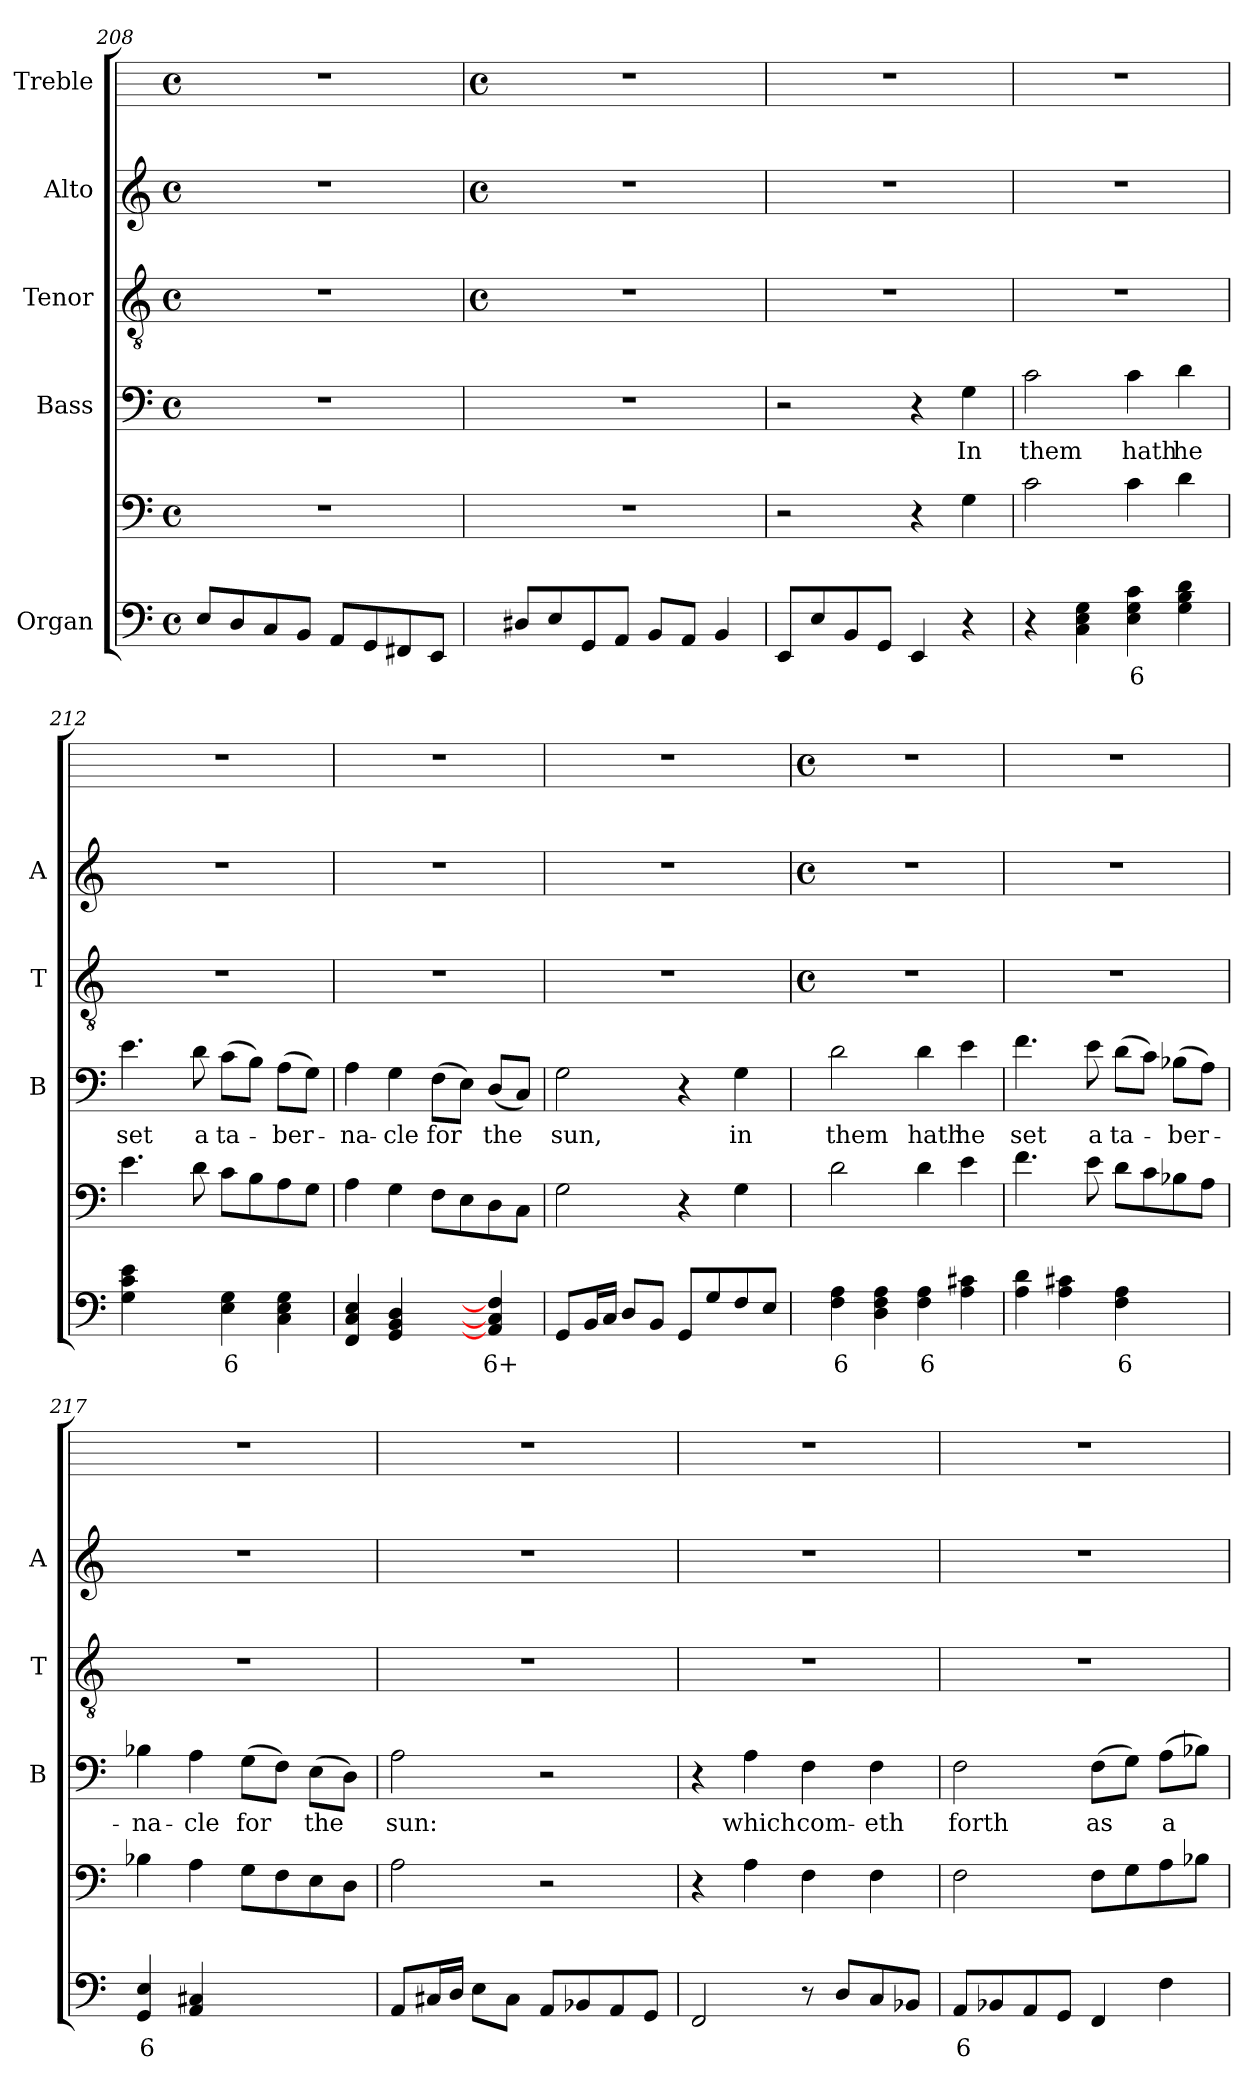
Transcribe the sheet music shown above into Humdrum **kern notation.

**kern	**text	**kern	**kern	**text	**kern	**kern	**kern
*part5	*part5	*part5	*part4	*part4	*part3	*part2	*part1
*staff6	*staff6	*staff5	*staff4	*staff4	*staff3	*staff2	*staff1
*I"Organ	*	*	*I"Bass	*	*I"Tenor	*I"Alto	*I"Treble
*	*	*	*I'B	*	*I'T	*I'A	*
*clefF4	*	*clefF4	*clefF4	*	*clefGv2	*clefG2	*
*k[]	*	*k[]	*k[]	*	*k[]	*k[]	*
*C:	*	*C:	*C:	*	*C:	*C:	*
*M4/4	*	*M4/4	*M4/4	*	*M4/4	*M4/4	*M4/4
*met(c)	*	*met(c)	*met(c)	*	*met(c)	*met(c)	*met(c)
=208	=208	=208	=208	=208	=208	=208	=208
8EL	.	1r	1r	.	1r	1r	1r
8D	.	.	.	.	.	.	.
8C	.	.	.	.	.	.	.
8BBJ	.	.	.	.	.	.	.
8AAL	.	.	.	.	.	.	.
8GG	.	.	.	.	.	.	.
8FF#X	.	.	.	.	.	.	.
8EEJ	.	.	.	.	.	.	.
!!LO:LB:g=z
=209	=209	=209	=209	=209	=209	=209	=209
*	*	*	*	*	*M4/4	*M4/4	*M4/4
*	*	*	*	*	*met(c)	*met(c)	*met(c)
8D#XL	.	1r	1r	.	1r	1r	1r
8E	.	.	.	.	.	.	.
8GG	.	.	.	.	.	.	.
8AAJ	.	.	.	.	.	.	.
8BBL	.	.	.	.	.	.	.
8AAJ	.	.	.	.	.	.	.
4BB	.	.	.	.	.	.	.
=210	=210	=210	=210	=210	=210	=210	=210
8EEL	.	2r	2r	.	1r	1r	1r
8E	.	.	.	.	.	.	.
8BB	.	.	.	.	.	.	.
8GGJ	.	.	.	.	.	.	.
4EE	.	4r	4r	.	.	.	.
!	!	!	!	!LO:LY:b	!	!	!
4r	.	4G	4G	In	.	.	.
=211	=211	=211	=211	=211	=211	=211	=211
!	!	!	!	!LO:LY:b	!	!	!
4r	.	2c	2c	them	1r	1r	1r
4C 4E 4G	.	.	.	.	.	.	.
!	!LO:LY:b	!	!	!LO:LY:b	!	!	!
4E 4G 4c	6	4c	4c	hath	.	.	.
!	!	!	!	!LO:LY:b	!	!	!
4G 4B 4d	.	4d	4d	he	.	.	.
=212	=212	=212	=212	=212	=212	=212	=212
!	!	!	!	!LO:LY:b	!	!	!
4G 4c 4e	.	4.e	4.e	set	1r	1r	1r
!	!LO:LY:b	!	!	!	!	!	!
[8Gyy [8Byy	6	.	.	.	.	.	.
!	!LO:LY:b	!	!	!LO:LY:b	!	!	!
8Gyy] 8Byy]	5	8d	8d	a	.	.	.
!	!LO:LY:b	!	!	!LO:LY:b	!	!	!
4E 4G	6	8cL	(>8cL	ta-	.	.	.
.	.	8B	8BJ)	.	.	.	.
!	!	!	!	!LO:LY:b	!	!	!
4C 4E 4G	.	8A	(>8AL	ber-	.	.	.
.	.	8GJ	8GJ)	.	.	.	.
=213	=213	=213	=213	=213	=213	=213	=213
!	!	!	!	!LO:LY:b	!	!	!
4FF 4C 4E	.	4A	4A	na-	1r	1r	1r
!	!	!	!	!LO:LY:b	!	!	!
4GG 4BB 4D	.	4G	4G	-cle	.	.	.
!	!LO:LY:b	!	!	!LO:LY:b	!	!	!
[8AAyy [8Cyy [8FyyL	6	8FL	(>8FL	for	.	.	.
!	!LO:LY:b	!	!	!	!	!	!
8AAyy_ 8Cyy_ 8Fyy_J	5	8E	8EJ)	.	.	.	.
!	!LO:LY:b	!	!	!LO:LY:b	!	!	!
4AA] 4C] 4F#]	6+	8D	(<8DL	the	.	.	.
.	.	8CJ	8CJ)	.	.	.	.
=214	=214	=214	=214	=214	=214	=214	=214
!	!	!	!	!LO:LY:b	!	!	!
8GGL	.	2G	2G	sun,	1r	1r	1r
16BBL	.	.	.	.	.	.	.
16CJJ	.	.	.	.	.	.	.
8DL	.	.	.	.	.	.	.
8BBJ	.	.	.	.	.	.	.
8GGL	.	4r	4r	.	.	.	.
8G	.	.	.	.	.	.	.
!	!	!	!	!LO:LY:b	!	!	!
8F	.	4G	4G	in	.	.	.
8EJ	.	.	.	.	.	.	.
!!LO:LB:g=z
=215	=215	=215	=215	=215	=215	=215	=215
*	*	*	*	*	*M4/4	*M4/4	*M4/4
*	*	*	*	*	*met(c)	*met(c)	*met(c)
!	!LO:LY:b	!	!	!LO:LY:b	!	!	!
4F 4A	6	2d	2d	them	1r	1r	1r
4D 4F 4A	.	.	.	.	.	.	.
!	!LO:LY:b	!	!	!LO:LY:b	!	!	!
4F 4A	6	4d	4d	hath	.	.	.
!	!	!	!	!LO:LY:b	!	!	!
4A 4c#X	.	4e	4e	he	.	.	.
=216	=216	=216	=216	=216	=216	=216	=216
!	!	!	!	!LO:LY:b	!	!	!
4A 4d	.	4.f	4.f	set	1r	1r	1r
4A 4c#X	.	.	.	.	.	.	.
!	!	!	!	!LO:LY:b	!	!	!
.	.	8e	8e	a	.	.	.
!	!LO:LY:b	!	!	!LO:LY:b	!	!	!
4F 4A	6	8dL	(>8dL	ta-	.	.	.
.	.	8c	8cJ)	.	.	.	.
!	!LO:LY:b	!	!	!LO:LY:b	!	!	!
[8D/yy [8F/yy	6	8B-X	(>8B-XL	ber-	.	.	.
!	!LO:LY:b	!	!	!	!	!	!
8D/yy] 8F/yy]	5	8AJ	8AJ)	.	.	.	.
=217	=217	=217	=217	=217	=217	=217	=217
!	!LO:LY:b	!	!	!LO:LY:b	!	!	!
4GG 4E	6	4B-X	4B-X	na-	1r	1r	1r
!	!	!	!	!LO:LY:b	!	!	!
4AA 4C#X	.	4A	4A	-cle	.	.	.
!	!LO:LY:b	!	!	!LO:LY:b	!	!	!
[8BB-Xyy [8Dyy [8GyyL	6	8GL	(>8GL	for	.	.	.
!	!LO:LY:b	!	!	!	!	!	!
8BB-yy_ 8Dyy_ 8Gyy_J	5	8F	8FJ)	.	.	.	.
!	!LO:LY:b	!	!	!LO:LY:b	!	!	!
4BB-yy] 4Dyy] 4Gyy]	6_	8E	(>8EL	the	.	.	.
.	.	8DJ	8DJ)	.	.	.	.
=218	=218	=218	=218	=218	=218	=218	=218
!	!	!	!	!LO:LY:b	!	!	!
8AAL	.	2A	2A	sun:	1r	1r	1r
16C#XL	.	.	.	.	.	.	.
16DJJ	.	.	.	.	.	.	.
8EL	.	.	.	.	.	.	.
8C#J	.	.	.	.	.	.	.
8AAL	.	2r	2r	.	.	.	.
8BB-X	.	.	.	.	.	.	.
8AA	.	.	.	.	.	.	.
8GGJ	.	.	.	.	.	.	.
=219	=219	=219	=219	=219	=219	=219	=219
2FF	.	4r	4r	.	1r	1r	1r
!	!	!	!	!LO:LY:b	!	!	!
.	.	4A	4A	which	.	.	.
!	!	!	!	!LO:LY:b	!	!	!
8r	.	4F	4F	com-	.	.	.
8DL	.	.	.	.	.	.	.
!	!	!	!	!LO:LY:b	!	!	!
8C	.	4F	4F	-eth	.	.	.
8BB-XJ	.	.	.	.	.	.	.
=220	=220	=220	=220	=220	=220	=220	=220
!	!LO:LY:b	!	!	!LO:LY:b	!	!	!
8AAL	6	2F	2F	forth	1r	1r	1r
8BB-X	.	.	.	.	.	.	.
8AA	.	.	.	.	.	.	.
8GGJ	.	.	.	.	.	.	.
!	!	!	!	!LO:LY:b	!	!	!
4FF	.	8FL	(>8FL	as	.	.	.
.	.	8G	8GJ)	.	.	.	.
!	!	!	!	!LO:LY:b	!	!	!
4F	.	8A	(>8AL	a	.	.	.
.	.	8B-XJ	8B-XJ)	.	.	.	.
=	=	=	=	=	=	=	=
*-	*-	*-	*-	*-	*-	*-	*-
